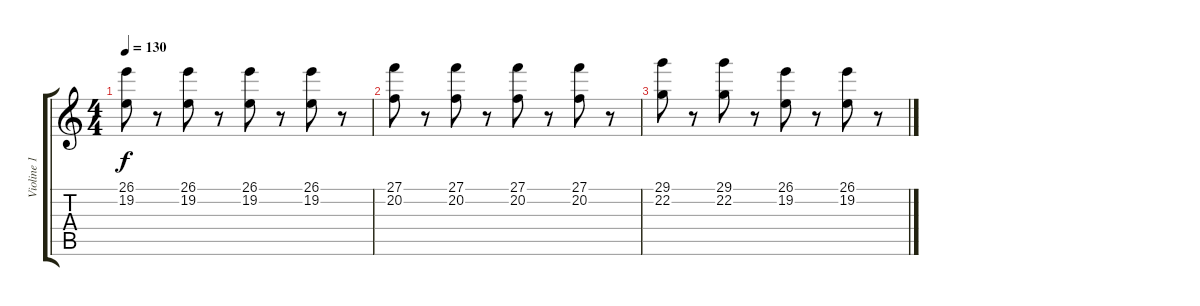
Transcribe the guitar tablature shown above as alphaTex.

\track ("Violine 1" "Violine 1") {instrument tremolostrings}
\staff {score tabs}
\tuning (D4 A3 F3 C3 G2 D2) {hide}
\ts (4 4)
\tempo 130
\clef g2
\ks c
(26.1 19.2).8{dy f} r.8 (26.1 19.2).8 r.8 (26.1 19.2).8 r.8 (26.1 19.2).8 r.8 |
(27.1 20.2).8 r.8 (27.1 20.2).8 r.8 (27.1 20.2).8 r.8 (27.1 20.2).8 r.8 |
(29.1 22.2).8 r.8 (29.1 22.2).8 r.8 (26.1 19.2).8 r.8 (26.1 19.2).8 r.8
